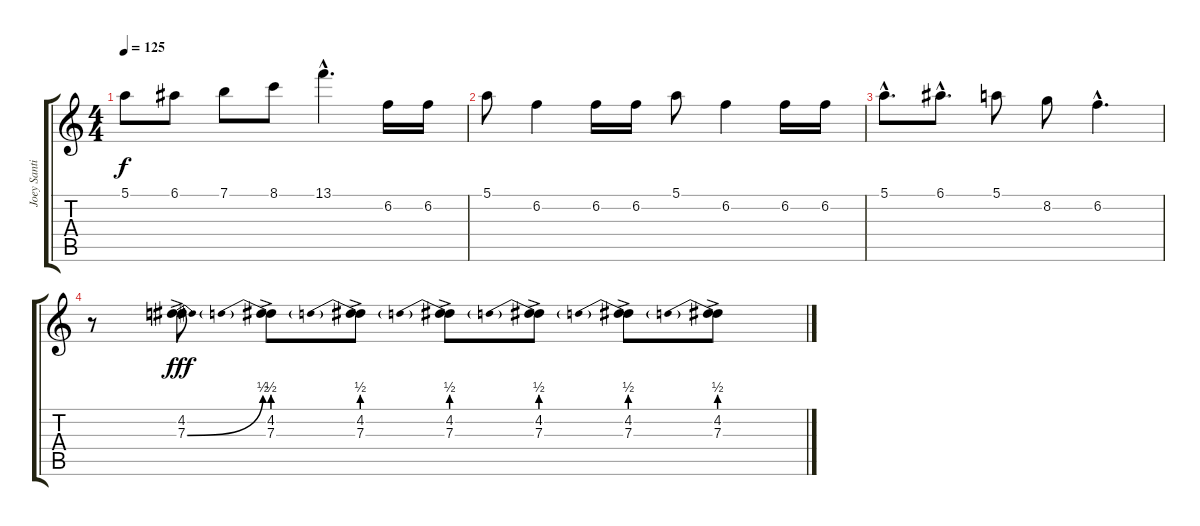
\track ("Joey Santiago" "Joey Santi") {instrument distortionguitar}
\staff {score tabs}
\tuning (E4 B3 G3 D3 A2 E2) {hide}
\ts (4 4)
\tempo 125
\clef g2
\ks c
5.1.8{dy f} 6.1.8 7.1.8 8.1.8 13.1{hac}.4{d} 6.2.16 6.2.16 |
5.1.8 6.2.4 6.2.16 6.2.16 5.1.8 6.2.4 6.2.16 6.2.16 |
5.1{hac}.8{d} 6.1{hac}.8{d} 5.1.8 8.2.8 6.2{hac}.4{d} |
r.8 (4.2{ac} 7.3{be (bend 0 0 60 2) ac}).8{dy fff} (4.2{ac} 7.3{be (prebend 0 2 60 2) ac}).8 (4.2{ac} 7.3{be (prebend 0 2 60 2) ac}).8 (4.2{ac} 7.3{be (prebend 0 2 60 2) ac}).8 (4.2{ac} 7.3{be (prebend 0 2 60 2) ac}).8 (4.2{ac} 7.3{be (prebend 0 2 60 2) ac}).8 (4.2{ac} 7.3{be (prebend 0 2 60 2) ac}).8
